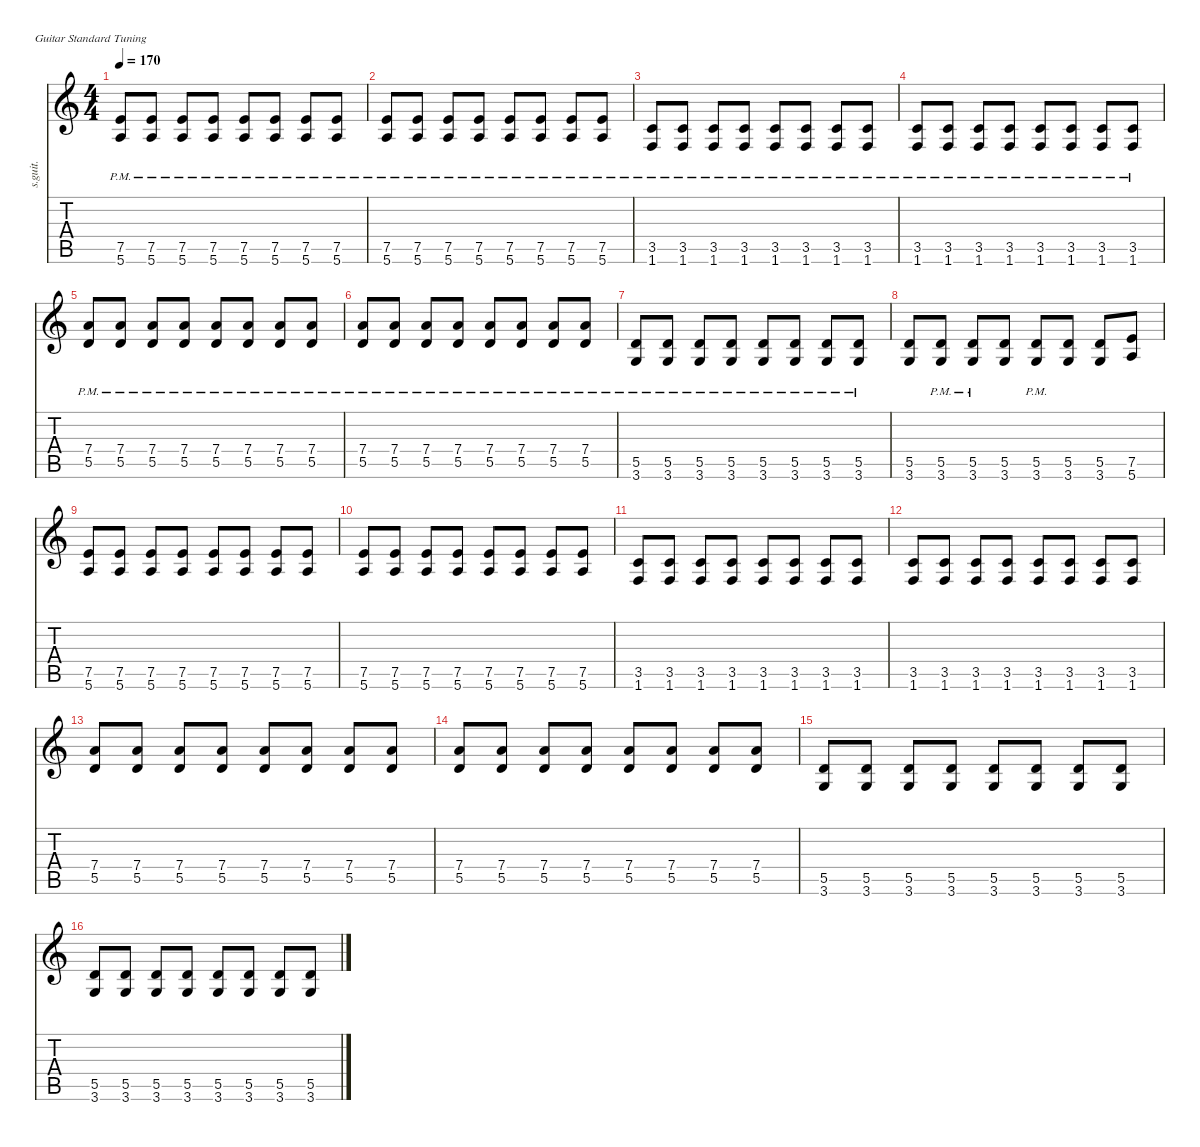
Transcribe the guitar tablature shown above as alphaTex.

\defaultSystemsLayout 4
\hideDynamics
\bracketExtendMode nobrackets
\track ("Rythm Guitar Dist." "s.guit.") {instrument distortionguitar}
\staff {score tabs}
\tuning (E4 B3 G3 D3 A2 E2)
\ts (4 4)
\tempo 170
\clef g2
\ks c
(7.5{pm} 5.6{pm}).8{lyrics (0 "") lyrics (1 "") lyrics (2 "") lyrics (3 "") lyrics (4 "") dy f} (7.5{pm} 5.6{pm}).8{lyrics (0 "") lyrics (1 "") lyrics (2 "") lyrics (3 "") lyrics (4 "")} (7.5{pm} 5.6{pm}).8{lyrics (0 "") lyrics (1 "") lyrics (2 "") lyrics (3 "") lyrics (4 "")} (7.5{pm} 5.6{pm}).8{lyrics (0 "") lyrics (1 "") lyrics (2 "") lyrics (3 "") lyrics (4 "")} (7.5{pm} 5.6{pm}).8{lyrics (0 "") lyrics (1 "") lyrics (2 "") lyrics (3 "") lyrics (4 "")} (7.5{pm} 5.6{pm}).8{lyrics (0 "") lyrics (1 "") lyrics (2 "") lyrics (3 "") lyrics (4 "")} (7.5{pm} 5.6{pm}).8{lyrics (0 "") lyrics (1 "") lyrics (2 "") lyrics (3 "") lyrics (4 "")} (7.5{pm} 5.6{pm}).8{lyrics (0 "") lyrics (1 "") lyrics (2 "") lyrics (3 "") lyrics (4 "")} |
(7.5{pm} 5.6{pm}).8{lyrics (0 "") lyrics (1 "") lyrics (2 "") lyrics (3 "") lyrics (4 "")} (7.5{pm} 5.6{pm}).8{lyrics (0 "") lyrics (1 "") lyrics (2 "") lyrics (3 "") lyrics (4 "")} (7.5{pm} 5.6{pm}).8{lyrics (0 "") lyrics (1 "") lyrics (2 "") lyrics (3 "") lyrics (4 "")} (7.5{pm} 5.6{pm}).8{lyrics (0 "") lyrics (1 "") lyrics (2 "") lyrics (3 "") lyrics (4 "")} (7.5{pm} 5.6{pm}).8{lyrics (0 "") lyrics (1 "") lyrics (2 "") lyrics (3 "") lyrics (4 "")} (7.5{pm} 5.6{pm}).8{lyrics (0 "") lyrics (1 "") lyrics (2 "") lyrics (3 "") lyrics (4 "")} (7.5{pm} 5.6{pm}).8{lyrics (0 "") lyrics (1 "") lyrics (2 "") lyrics (3 "") lyrics (4 "")} (7.5{pm} 5.6{pm}).8{lyrics (0 "") lyrics (1 "") lyrics (2 "") lyrics (3 "") lyrics (4 "")} |
(3.5{pm} 1.6{pm}).8{lyrics (0 "") lyrics (1 "") lyrics (2 "") lyrics (3 "") lyrics (4 "")} (3.5{pm} 1.6{pm}).8{lyrics (0 "") lyrics (1 "") lyrics (2 "") lyrics (3 "") lyrics (4 "")} (3.5{pm} 1.6{pm}).8{lyrics (0 "") lyrics (1 "") lyrics (2 "") lyrics (3 "") lyrics (4 "")} (3.5{pm} 1.6{pm}).8{lyrics (0 "") lyrics (1 "") lyrics (2 "") lyrics (3 "") lyrics (4 "")} (3.5{pm} 1.6{pm}).8{lyrics (0 "") lyrics (1 "") lyrics (2 "") lyrics (3 "") lyrics (4 "")} (3.5{pm} 1.6{pm}).8{lyrics (0 "") lyrics (1 "") lyrics (2 "") lyrics (3 "") lyrics (4 "")} (3.5{pm} 1.6{pm}).8{lyrics (0 "") lyrics (1 "") lyrics (2 "") lyrics (3 "") lyrics (4 "")} (3.5{pm} 1.6{pm}).8{lyrics (0 "") lyrics (1 "") lyrics (2 "") lyrics (3 "") lyrics (4 "")} |
(3.5{pm} 1.6{pm}).8{lyrics (0 "") lyrics (1 "") lyrics (2 "") lyrics (3 "") lyrics (4 "")} (3.5{pm} 1.6{pm}).8{lyrics (0 "") lyrics (1 "") lyrics (2 "") lyrics (3 "") lyrics (4 "")} (3.5{pm} 1.6{pm}).8{lyrics (0 "") lyrics (1 "") lyrics (2 "") lyrics (3 "") lyrics (4 "")} (3.5{pm} 1.6{pm}).8{lyrics (0 "") lyrics (1 "") lyrics (2 "") lyrics (3 "") lyrics (4 "")} (3.5{pm} 1.6{pm}).8{lyrics (0 "") lyrics (1 "") lyrics (2 "") lyrics (3 "") lyrics (4 "")} (3.5{pm} 1.6{pm}).8{lyrics (0 "") lyrics (1 "") lyrics (2 "") lyrics (3 "") lyrics (4 "")} (3.5{pm} 1.6{pm}).8{lyrics (0 "") lyrics (1 "") lyrics (2 "") lyrics (3 "") lyrics (4 "")} (3.5{pm} 1.6{pm}).8{lyrics (0 "") lyrics (1 "") lyrics (2 "") lyrics (3 "") lyrics (4 "")} |
(7.4{pm} 5.5{pm}).8{lyrics (0 "") lyrics (1 "") lyrics (2 "") lyrics (3 "") lyrics (4 "")} (7.4{pm} 5.5{pm}).8{lyrics (0 "") lyrics (1 "") lyrics (2 "") lyrics (3 "") lyrics (4 "")} (7.4{pm} 5.5{pm}).8{lyrics (0 "") lyrics (1 "") lyrics (2 "") lyrics (3 "") lyrics (4 "")} (7.4{pm} 5.5{pm}).8{lyrics (0 "") lyrics (1 "") lyrics (2 "") lyrics (3 "") lyrics (4 "")} (7.4{pm} 5.5{pm}).8{lyrics (0 "") lyrics (1 "") lyrics (2 "") lyrics (3 "") lyrics (4 "")} (7.4{pm} 5.5{pm}).8{lyrics (0 "") lyrics (1 "") lyrics (2 "") lyrics (3 "") lyrics (4 "")} (7.4{pm} 5.5{pm}).8{lyrics (0 "") lyrics (1 "") lyrics (2 "") lyrics (3 "") lyrics (4 "")} (7.4{pm} 5.5{pm}).8{lyrics (0 "") lyrics (1 "") lyrics (2 "") lyrics (3 "") lyrics (4 "")} |
(7.4{pm} 5.5{pm}).8{lyrics (0 "") lyrics (1 "") lyrics (2 "") lyrics (3 "") lyrics (4 "")} (7.4{pm} 5.5{pm}).8{lyrics (0 "") lyrics (1 "") lyrics (2 "") lyrics (3 "") lyrics (4 "")} (7.4{pm} 5.5{pm}).8{lyrics (0 "") lyrics (1 "") lyrics (2 "") lyrics (3 "") lyrics (4 "")} (7.4{pm} 5.5{pm}).8{lyrics (0 "") lyrics (1 "") lyrics (2 "") lyrics (3 "") lyrics (4 "")} (7.4{pm} 5.5{pm}).8{lyrics (0 "") lyrics (1 "") lyrics (2 "") lyrics (3 "") lyrics (4 "")} (7.4{pm} 5.5{pm}).8{lyrics (0 "") lyrics (1 "") lyrics (2 "") lyrics (3 "") lyrics (4 "")} (7.4{pm} 5.5{pm}).8{lyrics (0 "") lyrics (1 "") lyrics (2 "") lyrics (3 "") lyrics (4 "")} (7.4{pm} 5.5{pm}).8{lyrics (0 "") lyrics (1 "") lyrics (2 "") lyrics (3 "") lyrics (4 "")} |
(5.5{pm} 3.6{pm}).8{lyrics (0 "") lyrics (1 "") lyrics (2 "") lyrics (3 "") lyrics (4 "")} (5.5{pm} 3.6{pm}).8{lyrics (0 "") lyrics (1 "") lyrics (2 "") lyrics (3 "") lyrics (4 "")} (5.5{pm} 3.6{pm}).8{lyrics (0 "") lyrics (1 "") lyrics (2 "") lyrics (3 "") lyrics (4 "")} (5.5{pm} 3.6{pm}).8{lyrics (0 "") lyrics (1 "") lyrics (2 "") lyrics (3 "") lyrics (4 "")} (5.5{pm} 3.6{pm}).8{lyrics (0 "") lyrics (1 "") lyrics (2 "") lyrics (3 "") lyrics (4 "")} (5.5{pm} 3.6{pm}).8{lyrics (0 "") lyrics (1 "") lyrics (2 "") lyrics (3 "") lyrics (4 "")} (5.5{pm} 3.6{pm}).8{lyrics (0 "") lyrics (1 "") lyrics (2 "") lyrics (3 "") lyrics (4 "")} (5.5{pm} 3.6{pm}).8{lyrics (0 "") lyrics (1 "") lyrics (2 "") lyrics (3 "") lyrics (4 "")} |
(5.5 3.6).8{lyrics (0 "") lyrics (1 "") lyrics (2 "") lyrics (3 "") lyrics (4 "")} (5.5{pm} 3.6{pm}).8{lyrics (0 "") lyrics (1 "") lyrics (2 "") lyrics (3 "") lyrics (4 "")} (5.5{pm} 3.6{pm}).8{lyrics (0 "") lyrics (1 "") lyrics (2 "") lyrics (3 "") lyrics (4 "")} (5.5 3.6).8{lyrics (0 "") lyrics (1 "") lyrics (2 "") lyrics (3 "") lyrics (4 "")} (5.5{pm} 3.6{pm}).8{lyrics (0 "") lyrics (1 "") lyrics (2 "") lyrics (3 "") lyrics (4 "")} (5.5 3.6).8{lyrics (0 "") lyrics (1 "") lyrics (2 "") lyrics (3 "") lyrics (4 "")} (5.5 3.6).8{lyrics (0 "") lyrics (1 "") lyrics (2 "") lyrics (3 "") lyrics (4 "")} (7.5 5.6).8{lyrics (0 "") lyrics (1 "") lyrics (2 "") lyrics (3 "") lyrics (4 "")} |
(7.5 5.6).8{lyrics (0 "") lyrics (1 "") lyrics (2 "") lyrics (3 "") lyrics (4 "")} (7.5 5.6).8{lyrics (0 "") lyrics (1 "") lyrics (2 "") lyrics (3 "") lyrics (4 "")} (7.5 5.6).8{lyrics (0 "") lyrics (1 "") lyrics (2 "") lyrics (3 "") lyrics (4 "")} (7.5 5.6).8{lyrics (0 "") lyrics (1 "") lyrics (2 "") lyrics (3 "") lyrics (4 "")} (7.5 5.6).8{lyrics (0 "") lyrics (1 "") lyrics (2 "") lyrics (3 "") lyrics (4 "")} (7.5 5.6).8{lyrics (0 "") lyrics (1 "") lyrics (2 "") lyrics (3 "") lyrics (4 "")} (7.5 5.6).8{lyrics (0 "") lyrics (1 "") lyrics (2 "") lyrics (3 "") lyrics (4 "")} (7.5 5.6).8{lyrics (0 "") lyrics (1 "") lyrics (2 "") lyrics (3 "") lyrics (4 "")} |
(7.5 5.6).8{lyrics (0 "") lyrics (1 "") lyrics (2 "") lyrics (3 "") lyrics (4 "")} (7.5 5.6).8{lyrics (0 "") lyrics (1 "") lyrics (2 "") lyrics (3 "") lyrics (4 "")} (7.5 5.6).8{lyrics (0 "") lyrics (1 "") lyrics (2 "") lyrics (3 "") lyrics (4 "")} (7.5 5.6).8{lyrics (0 "") lyrics (1 "") lyrics (2 "") lyrics (3 "") lyrics (4 "")} (7.5 5.6).8{lyrics (0 "") lyrics (1 "") lyrics (2 "") lyrics (3 "") lyrics (4 "")} (7.5 5.6).8{lyrics (0 "") lyrics (1 "") lyrics (2 "") lyrics (3 "") lyrics (4 "")} (7.5 5.6).8{lyrics (0 "") lyrics (1 "") lyrics (2 "") lyrics (3 "") lyrics (4 "")} (7.5 5.6).8{lyrics (0 "") lyrics (1 "") lyrics (2 "") lyrics (3 "") lyrics (4 "")} |
(3.5 1.6).8{lyrics (0 "") lyrics (1 "") lyrics (2 "") lyrics (3 "") lyrics (4 "")} (3.5 1.6).8{lyrics (0 "") lyrics (1 "") lyrics (2 "") lyrics (3 "") lyrics (4 "")} (3.5 1.6).8{lyrics (0 "") lyrics (1 "") lyrics (2 "") lyrics (3 "") lyrics (4 "")} (3.5 1.6).8{lyrics (0 "") lyrics (1 "") lyrics (2 "") lyrics (3 "") lyrics (4 "")} (3.5 1.6).8{lyrics (0 "") lyrics (1 "") lyrics (2 "") lyrics (3 "") lyrics (4 "")} (3.5 1.6).8{lyrics (0 "") lyrics (1 "") lyrics (2 "") lyrics (3 "") lyrics (4 "")} (3.5 1.6).8{lyrics (0 "") lyrics (1 "") lyrics (2 "") lyrics (3 "") lyrics (4 "")} (3.5 1.6).8{lyrics (0 "") lyrics (1 "") lyrics (2 "") lyrics (3 "") lyrics (4 "")} |
(3.5 1.6).8{lyrics (0 "") lyrics (1 "") lyrics (2 "") lyrics (3 "") lyrics (4 "")} (3.5 1.6).8{lyrics (0 "") lyrics (1 "") lyrics (2 "") lyrics (3 "") lyrics (4 "")} (3.5 1.6).8{lyrics (0 "") lyrics (1 "") lyrics (2 "") lyrics (3 "") lyrics (4 "")} (3.5 1.6).8{lyrics (0 "") lyrics (1 "") lyrics (2 "") lyrics (3 "") lyrics (4 "")} (3.5 1.6).8{lyrics (0 "") lyrics (1 "") lyrics (2 "") lyrics (3 "") lyrics (4 "")} (3.5 1.6).8{lyrics (0 "") lyrics (1 "") lyrics (2 "") lyrics (3 "") lyrics (4 "")} (3.5 1.6).8{lyrics (0 "") lyrics (1 "") lyrics (2 "") lyrics (3 "") lyrics (4 "")} (3.5 1.6).8{lyrics (0 "") lyrics (1 "") lyrics (2 "") lyrics (3 "") lyrics (4 "")} |
(7.4 5.5).8{lyrics (0 "") lyrics (1 "") lyrics (2 "") lyrics (3 "") lyrics (4 "")} (7.4 5.5).8{lyrics (0 "") lyrics (1 "") lyrics (2 "") lyrics (3 "") lyrics (4 "")} (7.4 5.5).8{lyrics (0 "") lyrics (1 "") lyrics (2 "") lyrics (3 "") lyrics (4 "")} (7.4 5.5).8{lyrics (0 "") lyrics (1 "") lyrics (2 "") lyrics (3 "") lyrics (4 "")} (7.4 5.5).8{lyrics (0 "") lyrics (1 "") lyrics (2 "") lyrics (3 "") lyrics (4 "")} (7.4 5.5).8{lyrics (0 "") lyrics (1 "") lyrics (2 "") lyrics (3 "") lyrics (4 "")} (7.4 5.5).8{lyrics (0 "") lyrics (1 "") lyrics (2 "") lyrics (3 "") lyrics (4 "")} (7.4 5.5).8{lyrics (0 "") lyrics (1 "") lyrics (2 "") lyrics (3 "") lyrics (4 "")} |
(7.4 5.5).8{lyrics (0 "") lyrics (1 "") lyrics (2 "") lyrics (3 "") lyrics (4 "")} (7.4 5.5).8{lyrics (0 "") lyrics (1 "") lyrics (2 "") lyrics (3 "") lyrics (4 "")} (7.4 5.5).8{lyrics (0 "") lyrics (1 "") lyrics (2 "") lyrics (3 "") lyrics (4 "")} (7.4 5.5).8{lyrics (0 "") lyrics (1 "") lyrics (2 "") lyrics (3 "") lyrics (4 "")} (7.4 5.5).8{lyrics (0 "") lyrics (1 "") lyrics (2 "") lyrics (3 "") lyrics (4 "")} (7.4 5.5).8{lyrics (0 "") lyrics (1 "") lyrics (2 "") lyrics (3 "") lyrics (4 "")} (7.4 5.5).8{lyrics (0 "") lyrics (1 "") lyrics (2 "") lyrics (3 "") lyrics (4 "")} (7.4 5.5).8{lyrics (0 "") lyrics (1 "") lyrics (2 "") lyrics (3 "") lyrics (4 "")} |
(5.5 3.6).8{lyrics (0 "") lyrics (1 "") lyrics (2 "") lyrics (3 "") lyrics (4 "")} (5.5 3.6).8{lyrics (0 "") lyrics (1 "") lyrics (2 "") lyrics (3 "") lyrics (4 "")} (5.5 3.6).8{lyrics (0 "") lyrics (1 "") lyrics (2 "") lyrics (3 "") lyrics (4 "")} (5.5 3.6).8{lyrics (0 "") lyrics (1 "") lyrics (2 "") lyrics (3 "") lyrics (4 "")} (5.5 3.6).8{lyrics (0 "") lyrics (1 "") lyrics (2 "") lyrics (3 "") lyrics (4 "")} (5.5 3.6).8{lyrics (0 "") lyrics (1 "") lyrics (2 "") lyrics (3 "") lyrics (4 "")} (5.5 3.6).8{lyrics (0 "") lyrics (1 "") lyrics (2 "") lyrics (3 "") lyrics (4 "")} (5.5 3.6).8{lyrics (0 "") lyrics (1 "") lyrics (2 "") lyrics (3 "") lyrics (4 "")} |
(5.5 3.6).8{lyrics (0 "") lyrics (1 "") lyrics (2 "") lyrics (3 "") lyrics (4 "")} (5.5 3.6).8{lyrics (0 "") lyrics (1 "") lyrics (2 "") lyrics (3 "") lyrics (4 "")} (5.5 3.6).8{lyrics (0 "") lyrics (1 "") lyrics (2 "") lyrics (3 "") lyrics (4 "")} (5.5 3.6).8{lyrics (0 "") lyrics (1 "") lyrics (2 "") lyrics (3 "") lyrics (4 "")} (5.5 3.6).8{lyrics (0 "") lyrics (1 "") lyrics (2 "") lyrics (3 "") lyrics (4 "")} (5.5 3.6).8{lyrics (0 "") lyrics (1 "") lyrics (2 "") lyrics (3 "") lyrics (4 "")} (5.5 3.6).8{lyrics (0 "") lyrics (1 "") lyrics (2 "") lyrics (3 "") lyrics (4 "")} (5.5 3.6).8{lyrics (0 "") lyrics (1 "") lyrics (2 "") lyrics (3 "") lyrics (4 "")}
